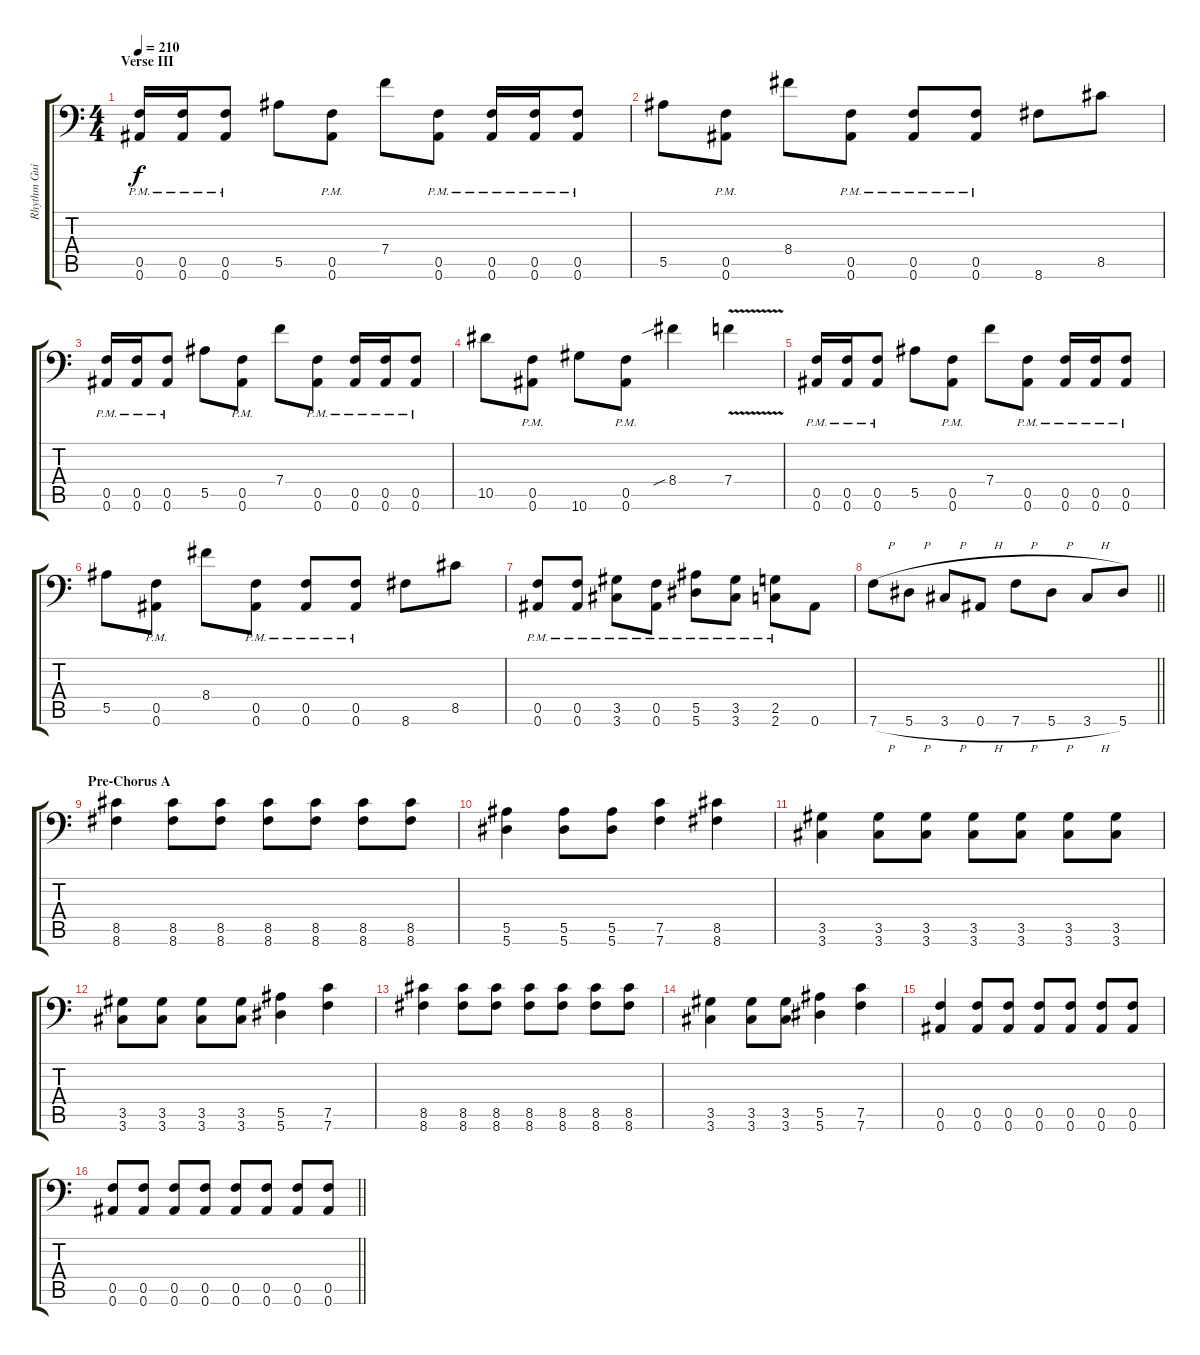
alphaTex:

\track ("Rhythm Guitar I" "Rhythm Gui") {instrument distortionguitar}
\staff {score tabs}
\tuning (C4 G3 Eb3 Bb2 F2 Bb1) {hide}
\ts (4 4)
\section ("" "Verse III")
\tempo 210
\clef f4
\ks c
(0.5{pm} 0.6{pm}).16{dy f} (0.5{pm} 0.6{pm}).16 (0.5{pm} 0.6{pm}).8 5.5.8 (0.5{pm} 0.6{pm}).8 7.4.8 (0.5{pm} 0.6{pm}).8 (0.5{pm} 0.6{pm}).16 (0.5{pm} 0.6{pm}).16 (0.5{pm} 0.6{pm}).8 |
5.5.8 (0.5{pm} 0.6{pm}).8 8.4.8 (0.5{pm} 0.6{pm}).8 (0.5{pm} 0.6{pm}).8 (0.5{pm} 0.6{pm}).8 8.6.8 8.5.8 |
(0.5{pm} 0.6{pm}).16 (0.5{pm} 0.6{pm}).16 (0.5{pm} 0.6{pm}).8 5.5.8 (0.5{pm} 0.6{pm}).8 7.4.8 (0.5{pm} 0.6{pm}).8 (0.5{pm} 0.6{pm}).16 (0.5{pm} 0.6{pm}).16 (0.5{pm} 0.6{pm}).8 |
10.5.8 (0.5{pm} 0.6{pm}).8 10.6.8 (0.5{pm} 0.6{pm}).8 8.4{sib}.4 7.4{v}.4 |
(0.5{pm} 0.6{pm}).16 (0.5{pm} 0.6{pm}).16 (0.5{pm} 0.6{pm}).8 5.5.8 (0.5{pm} 0.6{pm}).8 7.4.8 (0.5{pm} 0.6{pm}).8 (0.5{pm} 0.6{pm}).16 (0.5{pm} 0.6{pm}).16 (0.5{pm} 0.6{pm}).8 |
5.5.8 (0.5{pm} 0.6{pm}).8 8.4.8 (0.5{pm} 0.6{pm}).8 (0.5{pm} 0.6{pm}).8 (0.5{pm} 0.6{pm}).8 8.6.8 8.5.8 |
(0.5{pm} 0.6{pm}).8 (0.5{pm} 0.6{pm}).8 (3.5{pm} 3.6{pm}).8 (0.5{pm} 0.6{pm}).8 (5.5{pm} 5.6{pm}).8 (3.5{pm} 3.6{pm}).8 (2.5{pm} 2.6{pm}).8 0.6.8 |
\barLineRight lightlight
7.6{h}.8 5.6{h}.8 3.6{h}.8 0.6{h}.8 7.6{h}.8 5.6{h}.8 3.6{h}.8 5.6.8 |
\section ("" "Pre-Chorus A")
(8.5 8.6).4{balance 0} (8.5 8.6).8 (8.5 8.6).8 (8.5 8.6).8 (8.5 8.6).8 (8.5 8.6).8 (8.5 8.6).8 |
(5.5 5.6).4 (5.5 5.6).8 (5.5 5.6).8 (7.5 7.6).4 (8.5 8.6).4 |
(3.5 3.6).4 (3.5 3.6).8 (3.5 3.6).8 (3.5 3.6).8 (3.5 3.6).8 (3.5 3.6).8 (3.5 3.6).8 |
(3.5 3.6).8 (3.5 3.6).8 (3.5 3.6).8 (3.5 3.6).8 (5.5 5.6).4 (7.5 7.6).4 |
(8.5 8.6).4 (8.5 8.6).8 (8.5 8.6).8 (8.5 8.6).8 (8.5 8.6).8 (8.5 8.6).8 (8.5 8.6).8 |
(3.5 3.6).4 (3.5 3.6).8 (3.5 3.6).8 (5.5 5.6).4 (7.5 7.6).4 |
(0.5 0.6).4 (0.5 0.6).8 (0.5 0.6).8 (0.5 0.6).8 (0.5 0.6).8 (0.5 0.6).8 (0.5 0.6).8 |
\barLineRight lightlight
(0.5 0.6).8 (0.5 0.6).8 (0.5 0.6).8 (0.5 0.6).8 (0.5 0.6).8 (0.5 0.6).8 (0.5 0.6).8 (0.5 0.6).8
